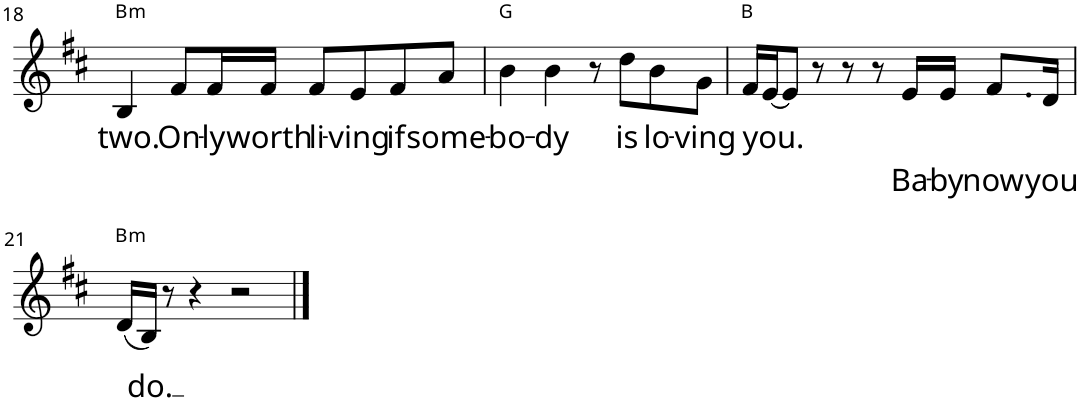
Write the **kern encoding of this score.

**kern	**text	**harte
*part1	*part1	*part1
*staff1	*staff1	*
*I"Stimme	*	*
!!LO:PB:g=z
*clefG2	*	*
*k[f#c#]	*	*
*M4/4	*	*
=18	=18	=18
!	!LO:LY:b	!LO:H:kt=m
4B/	two.	B:min
!	!LO:LY:b	!
8f#/L	On-	.
!	!LO:LY:b	!
16f#/L	-ly	.
!	!LO:LY:b	!
16f#/JJ	worth	.
!	!LO:LY:b	!
8f#/L	li-	.
!	!LO:LY:b	!
8e/	-ving	.
!	!LO:LY:b	!
8f#/	if	.
!	!LO:LY:b	!
8a/J	some-	.
=19	=19	=19
!	!LO:LY:b	!
4b\	-bo-	G:maj
!	!LO:LY:b	!
4b\	-dy	.
8r	.	.
!	!LO:LY:b	!
8dd\L	is	.
!	!LO:LY:b	!
8b\	lo-	.
!	!LO:LY:b	!
8g\J	-ving	.
=20	=20	=20
!	!LO:LY:b	!
16f#/LL	you.	B:maj
[16e/J	.	.
8e/J]	.	.
8r	.	.
8r	.	.
8r	.	.
!	!LO:LY:b	!
16e/LL	Ba-	.
!	!LO:LY:b	!
16e/JJ	-by	.
!	!LO:LY:b	!
8.f#/L	now	.
!	!LO:LY:b	!
16d/Jk	you	.
!!LO:LB:g=z
=21	=21	=21
!	!LO:LY:b	!LO:H:kt=m
(16d/LL	do.	B:min
16B/JJ)	.	.
8r	.	.
4r	.	.
2r	.	.
==	==	==
*-	*-	*-
